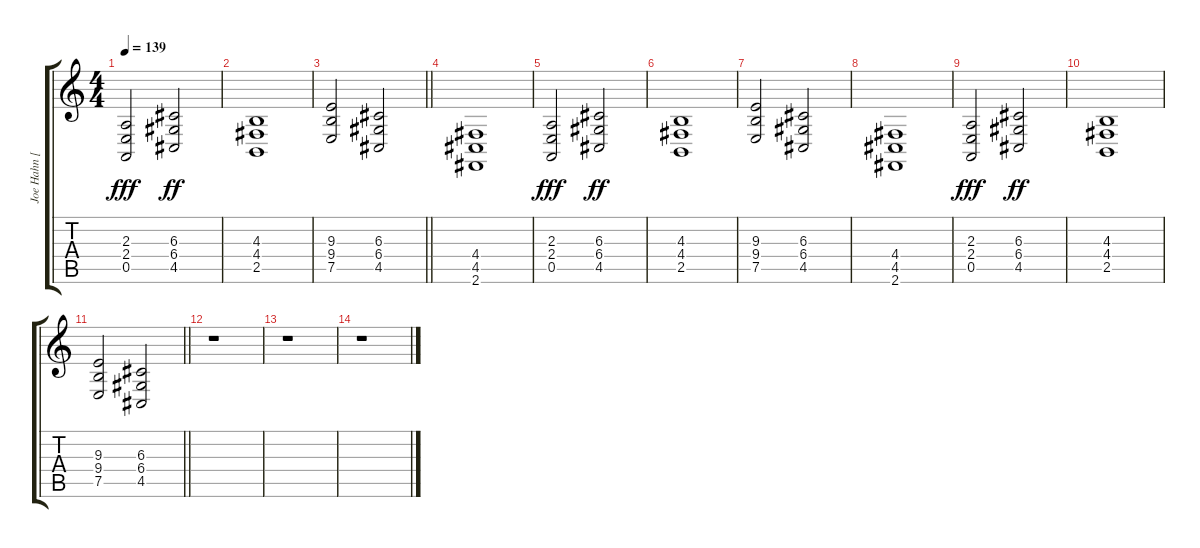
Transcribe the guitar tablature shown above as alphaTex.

\track ("Joe Hahn [Piano Sample]" "Joe Hahn [") {instrument acousticgrandpiano}
\staff {score tabs}
\tuning (E4 B3 G3 D3 A2 E2) {hide}
\ts (4 4)
\tempo 139
\clef g2
\ks c
(2.3 2.4 0.5).2{dy fff} (6.3 6.4 4.5).2{dy ff} |
(4.3 4.4 2.5).1 |
\barLineRight lightlight
(9.3 9.4 7.5).2 (6.3 6.4 4.5).2 |
(4.4 4.5 2.6).1 |
(2.3 2.4 0.5).2{dy fff} (6.3 6.4 4.5).2{dy ff} |
(4.3 4.4 2.5).1 |
(9.3 9.4 7.5).2 (6.3 6.4 4.5).2 |
(4.4 4.5 2.6).1 |
(2.3 2.4 0.5).2{dy fff} (6.3 6.4 4.5).2{dy ff} |
(4.3 4.4 2.5).1 |
\barLineRight lightlight
(9.3 9.4 7.5).2 (6.3 6.4 4.5).2 |
r.1 |
r.1 |
r.1
